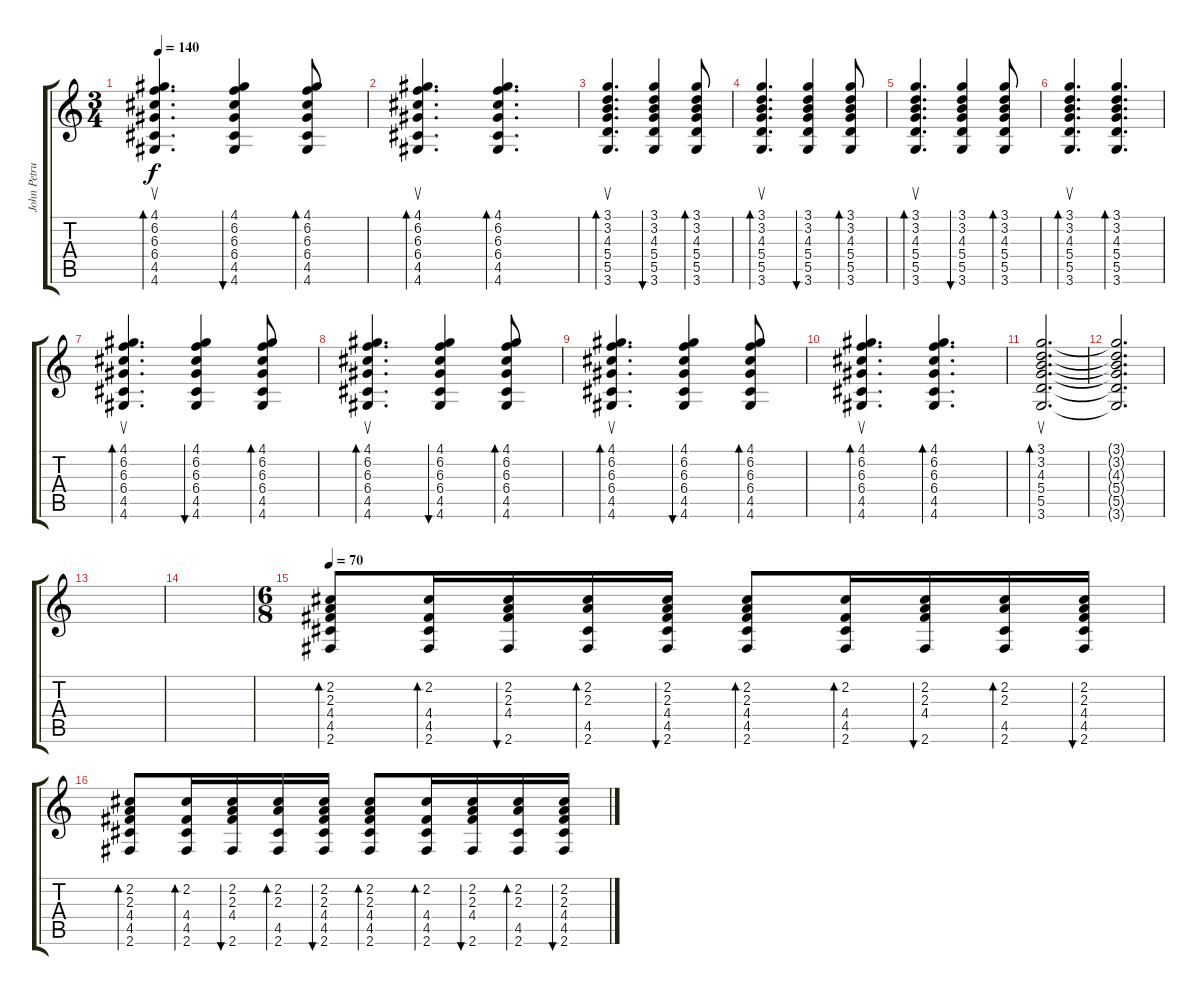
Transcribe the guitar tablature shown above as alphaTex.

\track ("John Petrucci  I" "John Petru") {instrument electricguitarclean}
\staff {score tabs}
\tuning (E4 B3 G3 D3 A2 E2) {hide}
\ts (3 4)
\tempo 140
\clef g2
\ks c
(4.1 6.2 6.3 6.4 4.5 4.6).4{d su bd 60 dy f} (4.1 6.2 6.3 6.4 4.5 4.6).4{bu 60} (4.1 6.2 6.3 6.4 4.5 4.6).8{bd 60} |
(4.1 6.2 6.3 6.4 4.5 4.6).4{d su bd 120} (4.1 6.2 6.3 6.4 4.5 4.6).4{d bd 60} |
(3.1 3.2 4.3 5.4 5.5 3.6).4{d su bd 60} (3.1 3.2 4.3 5.4 5.5 3.6).4{bu 60} (3.1 3.2 4.3 5.4 5.5 3.6).8{bd 60} |
(3.1 3.2 4.3 5.4 5.5 3.6).4{d su bd 60} (3.1 3.2 4.3 5.4 5.5 3.6).4{bu 60} (3.1 3.2 4.3 5.4 5.5 3.6).8{bd 60} |
(3.1 3.2 4.3 5.4 5.5 3.6).4{d su bd 60} (3.1 3.2 4.3 5.4 5.5 3.6).4{bu 60} (3.1 3.2 4.3 5.4 5.5 3.6).8{bd 60} |
(3.1 3.2 4.3 5.4 5.5 3.6).4{d su bd 120} (3.1 3.2 4.3 5.4 5.5 3.6).4{d bd 60} |
(4.1 6.2 6.3 6.4 4.5 4.6).4{d su bd 60} (4.1 6.2 6.3 6.4 4.5 4.6).4{bu 60} (4.1 6.2 6.3 6.4 4.5 4.6).8{bd 60} |
(4.1 6.2 6.3 6.4 4.5 4.6).4{d su bd 60} (4.1 6.2 6.3 6.4 4.5 4.6).4{bu 60} (4.1 6.2 6.3 6.4 4.5 4.6).8{bd 60} |
(4.1 6.2 6.3 6.4 4.5 4.6).4{d su bd 60} (4.1 6.2 6.3 6.4 4.5 4.6).4{bu 60} (4.1 6.2 6.3 6.4 4.5 4.6).8{bd 60} |
(4.1 6.2 6.3 6.4 4.5 4.6).4{d su bd 120} (4.1 6.2 6.3 6.4 4.5 4.6).4{d bd 60} |
(3.1 3.2 4.3 5.4 5.5 3.6).2{d su bd 60} |
(3.1{t} 3.2{t} 4.3{t} 5.4{t} 5.5{t} 3.6{t}).2{d} |
|
|
\ts (6 8)
\tempo 70
(2.2 2.3 4.4 4.5 2.6).8{bd 60} (2.2 4.4 4.5 2.6).16{bd 60} (2.2 2.3 4.4 2.6).16{bu 60} (2.2 2.3 4.5 2.6).16{bd 60} (2.2 2.3 4.4 4.5 2.6).16{bu 60} (2.2 2.3 4.4 4.5 2.6).8{bd 60} (2.2 4.4 4.5 2.6).16{bd 60} (2.2 2.3 4.4 2.6).16{bu 60} (2.2 2.3 4.5 2.6).16{bd 60} (2.2 2.3 4.4 4.5 2.6).16{bu 60} |
(2.2 2.3 4.4 4.5 2.6).8{bd 60} (2.2 4.4 4.5 2.6).16{bd 60} (2.2 2.3 4.4 2.6).16{bu 60} (2.2 2.3 4.5 2.6).16{bd 60} (2.2 2.3 4.4 4.5 2.6).16{bu 60} (2.2 2.3 4.4 4.5 2.6).8{bd 60} (2.2 4.4 4.5 2.6).16{bd 60} (2.2 2.3 4.4 2.6).16{bu 60} (2.2 2.3 4.5 2.6).16{bd 60} (2.2 2.3 4.4 4.5 2.6).16{bu 60}
